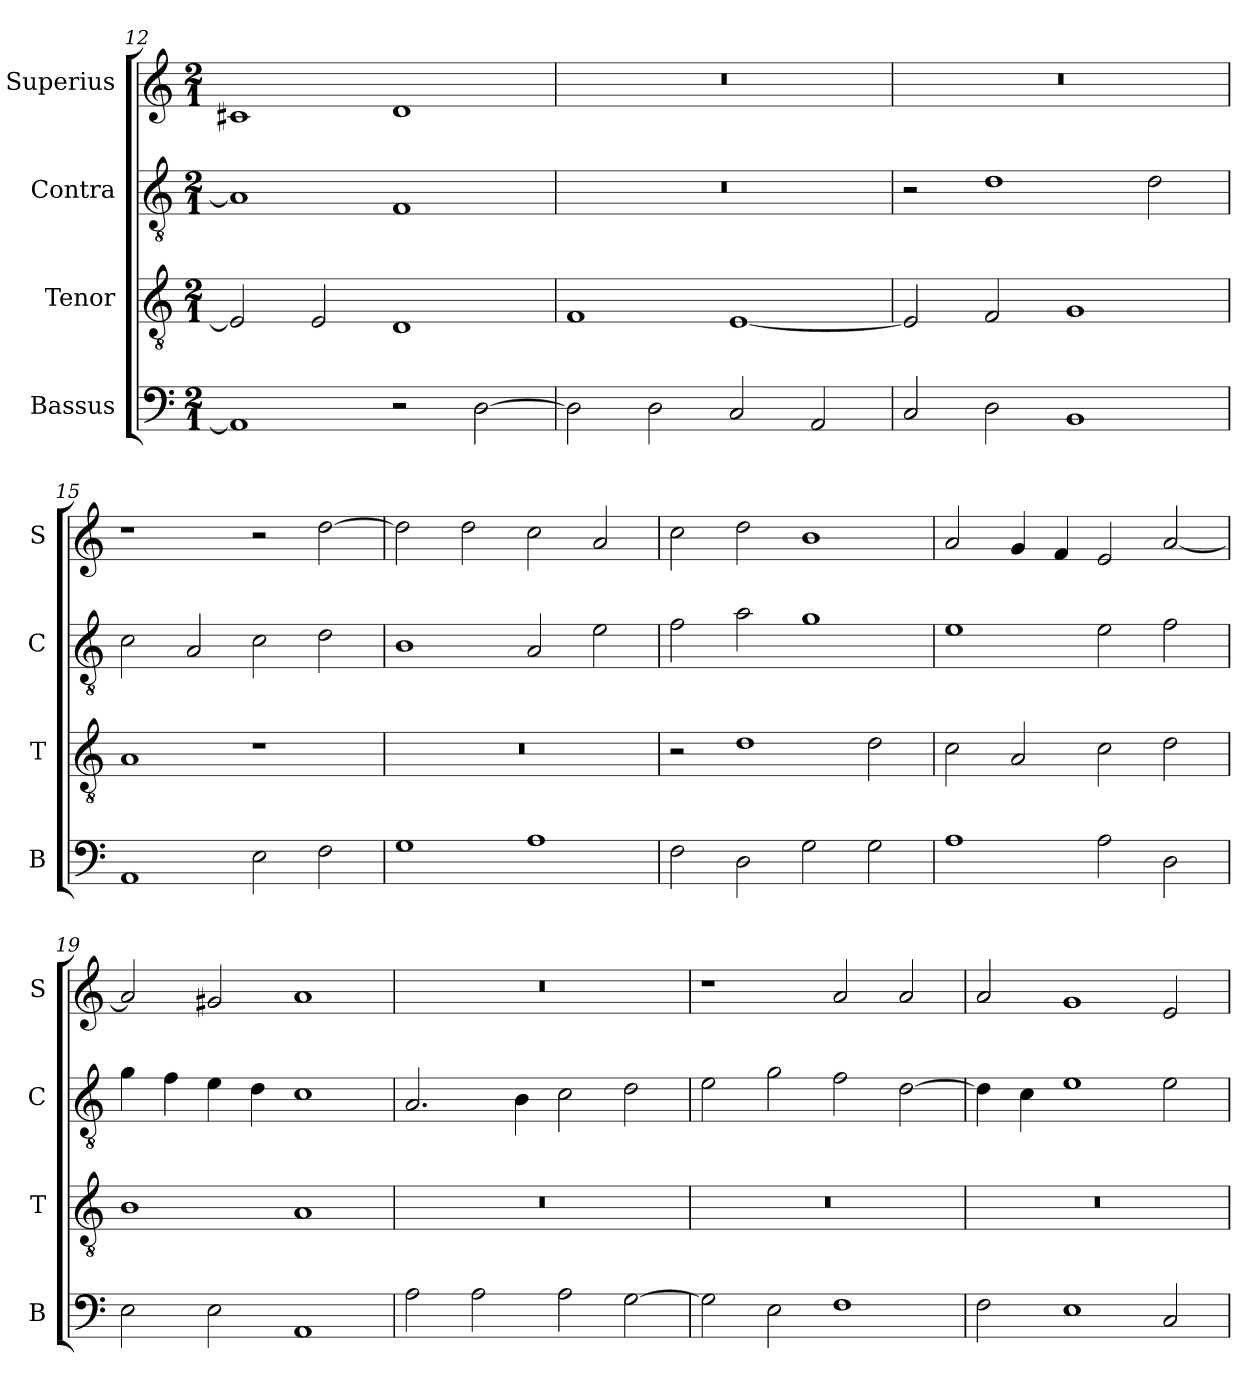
**kern	**kern	**kern	**kern
*part4	*part3	*part2	*part1
*staff4	*staff3	*staff2	*staff1
*I"Bassus	*I"Tenor	*I"Contra	*I"Superius
*I'B	*I'T	*I'C	*I'S
*clefF4	*clefGv2	*clefGv2	*clefG2
*k[]	*k[]	*k[]	*k[]
*M2/1	*M2/1	*M2/1	*M2/1
=12	=12	=12	=12
1AA]	2E/]	1A]	1c#X
.	2E/	.	.
2r	1D	1F	1d
[2D\	.	.	.
=13	=13	=13	=13
2D\]	1F	0r	0r
2D\	.	.	.
2C/	[1E	.	.
2AA/	.	.	.
=14	=14	=14	=14
2C/	2E/]	2r	0r
2D\	2F/	1d	.
1BB	1G	.	.
.	.	2d\	.
=15	=15	=15	=15
1AA	1A	2c\	1r
.	.	2A/	.
2E\	1r	2c\	2r
2F\	.	2d\	[2dd\
=16	=16	=16	=16
1G	0r	1B	2dd\]
.	.	.	2dd\
1A	.	2A/	2cc\
.	.	2e\	2a/
=17	=17	=17	=17
2F\	2r	2f\	2cc\
2D\	1d	2a\	2dd\
2G\	.	1g	1b
2G\	2d\	.	.
=18	=18	=18	=18
1A	2c\	1e	2a/
.	2A/	.	4g/
.	.	.	4f/
2A\	2c\	2e\	2e/
2D\	2d\	2f\	[2a/
=19	=19	=19	=19
2E\	1B	4g\	2a/]
.	.	4f\	.
2E\	.	4e\	2g#X/
.	.	4d\	.
1AA	1A	1c	1a
=20	=20	=20	=20
2A\	0r	2.A/	0r
2A\	.	.	.
.	.	4B\	.
2A\	.	2c\	.
[2G\	.	2d\	.
=21	=21	=21	=21
2G\]	0r	2e\	1r
2E\	.	2g\	.
1F	.	2f\	2a/
.	.	[2d\	2a/
=22	=22	=22	=22
2F\	0r	4d\]	2a/
.	.	4c\	.
1E	.	1e	1g
2C/	.	2e\	2e/
=	=	=	=
*-	*-	*-	*-
